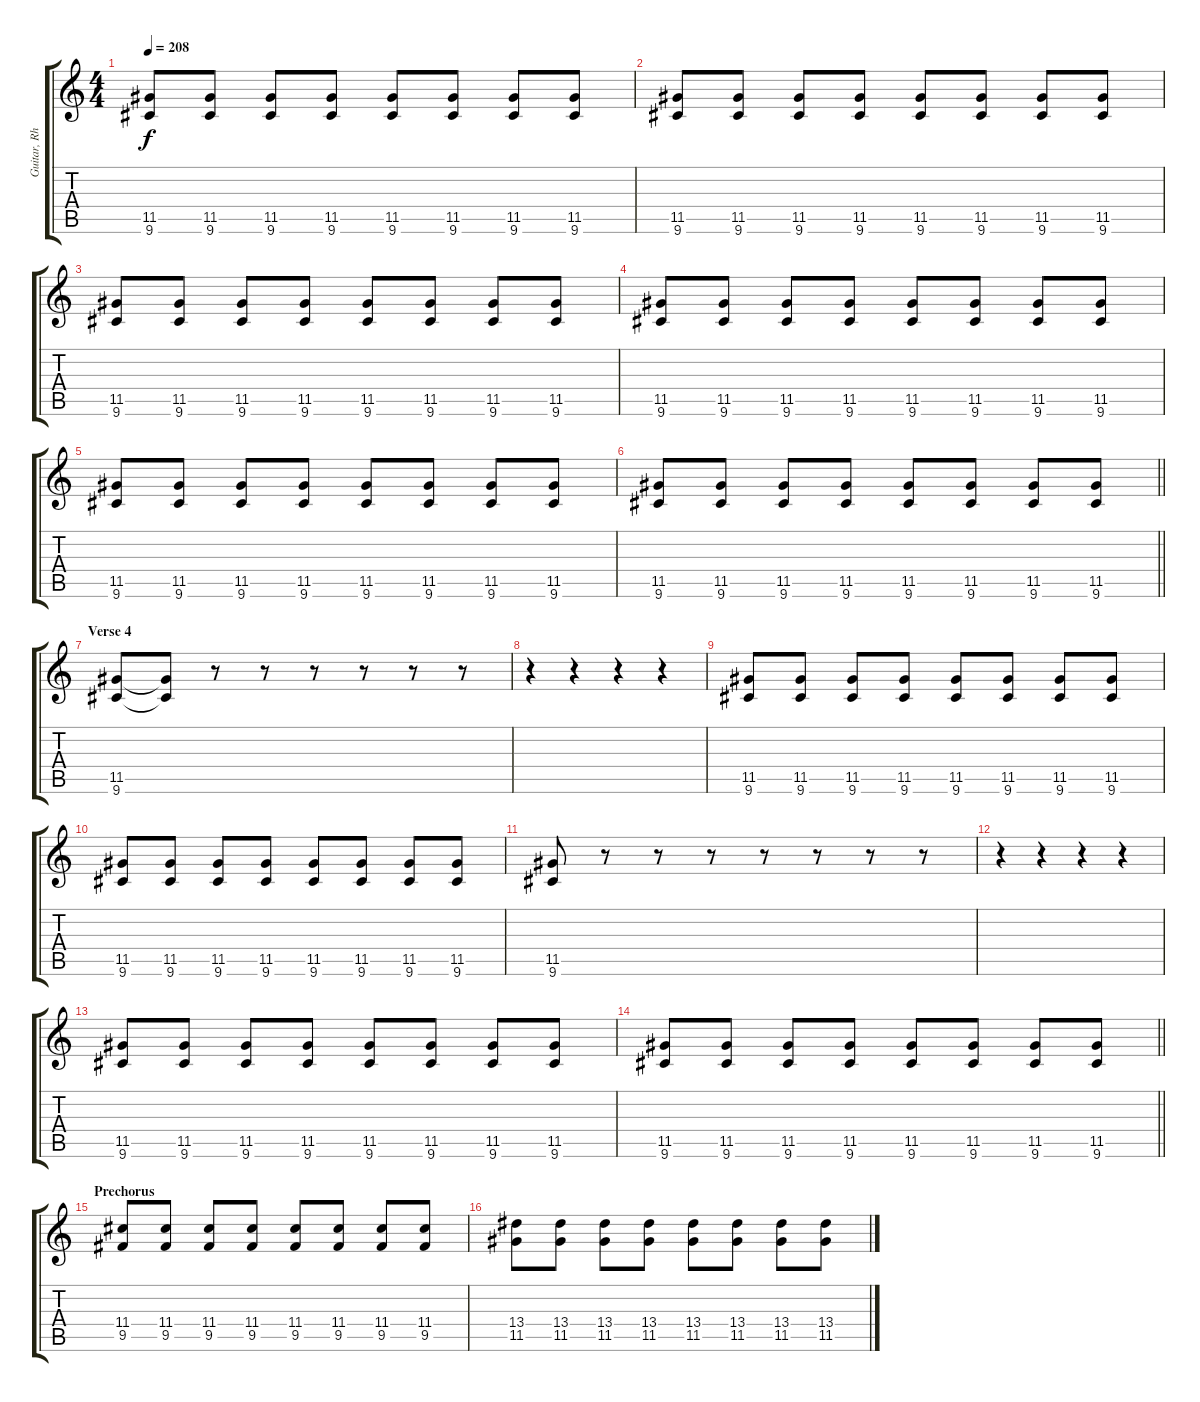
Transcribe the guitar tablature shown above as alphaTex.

\track ("Guitar, Rhythm" "Guitar, Rh") {instrument overdrivenguitar}
\staff {score tabs}
\tuning (E4 B3 G3 D3 A2 E2) {hide}
\ts (4 4)
\tempo 208
\clef g2
\ks c
(11.5 9.6).8{dy f} (11.5 9.6).8 (11.5 9.6).8 (11.5 9.6).8 (11.5 9.6).8 (11.5 9.6).8 (11.5 9.6).8 (11.5 9.6).8 |
(11.5 9.6).8 (11.5 9.6).8 (11.5 9.6).8 (11.5 9.6).8 (11.5 9.6).8 (11.5 9.6).8 (11.5 9.6).8 (11.5 9.6).8 |
(11.5 9.6).8 (11.5 9.6).8 (11.5 9.6).8 (11.5 9.6).8 (11.5 9.6).8 (11.5 9.6).8 (11.5 9.6).8 (11.5 9.6).8 |
(11.5 9.6).8 (11.5 9.6).8 (11.5 9.6).8 (11.5 9.6).8 (11.5 9.6).8 (11.5 9.6).8 (11.5 9.6).8 (11.5 9.6).8 |
(11.5 9.6).8 (11.5 9.6).8 (11.5 9.6).8 (11.5 9.6).8 (11.5 9.6).8 (11.5 9.6).8 (11.5 9.6).8 (11.5 9.6).8 |
\barLineRight lightlight
(11.5 9.6).8 (11.5 9.6).8 (11.5 9.6).8 (11.5 9.6).8 (11.5 9.6).8 (11.5 9.6).8 (11.5 9.6).8 (11.5 9.6).8 |
\section ("" "Verse 4")
(11.5 9.6).8 (11.5{t} 9.6{t}).8 r.8 r.8 r.8 r.8 r.8 r.8 |
r.4 r.4 r.4 r.4 |
(11.5 9.6).8 (11.5 9.6).8 (11.5 9.6).8 (11.5 9.6).8 (11.5 9.6).8 (11.5 9.6).8 (11.5 9.6).8 (11.5 9.6).8 |
(11.5 9.6).8 (11.5 9.6).8 (11.5 9.6).8 (11.5 9.6).8 (11.5 9.6).8 (11.5 9.6).8 (11.5 9.6).8 (11.5 9.6).8 |
(11.5 9.6).8 r.8 r.8 r.8 r.8 r.8 r.8 r.8 |
r.4 r.4 r.4 r.4 |
(11.5 9.6).8 (11.5 9.6).8 (11.5 9.6).8 (11.5 9.6).8 (11.5 9.6).8 (11.5 9.6).8 (11.5 9.6).8 (11.5 9.6).8 |
\barLineRight lightlight
(11.5 9.6).8 (11.5 9.6).8 (11.5 9.6).8 (11.5 9.6).8 (11.5 9.6).8 (11.5 9.6).8 (11.5 9.6).8 (11.5 9.6).8 |
\section ("" "Prechorus")
(11.4 9.5).8 (11.4 9.5).8 (11.4 9.5).8 (11.4 9.5).8 (11.4 9.5).8 (11.4 9.5).8 (11.4 9.5).8 (11.4 9.5).8 |
(13.4 11.5).8 (13.4 11.5).8 (13.4 11.5).8 (13.4 11.5).8 (13.4 11.5).8 (13.4 11.5).8 (13.4 11.5).8 (13.4 11.5).8
